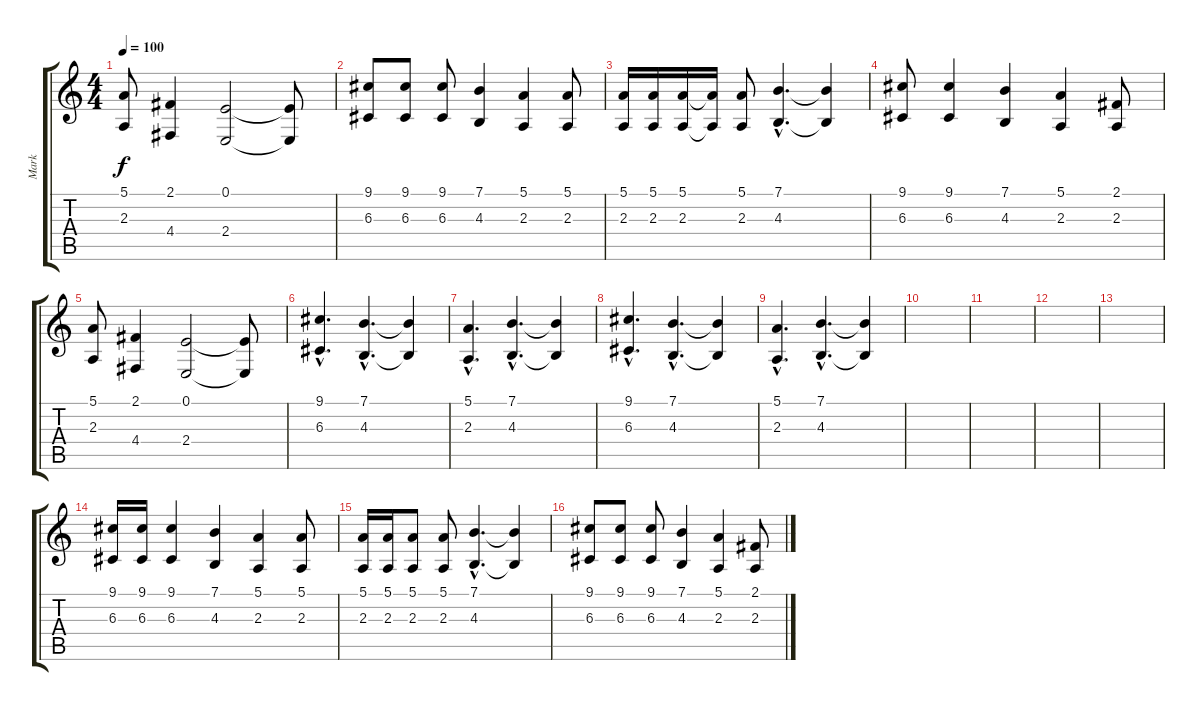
\track ("Mark" "Mark") {instrument choiraahs}
\staff {score tabs}
\tuning (E4 B3 G3 D3 A2 E2) {hide}
\ts (4 4)
\tempo 100
\clef g2
\ks c
(5.1 2.3).8{dy f} (2.1 4.4).4 (0.1 2.4).2 (0.1{t} 2.4{t}).8 |
(9.1 6.3).8 (9.1 6.3).8 (9.1 6.3).8 (7.1 4.3).4 (5.1 2.3).4 (5.1 2.3).8 |
(5.1 2.3).16 (5.1 2.3).16 (5.1 2.3).16 (5.1{t} 2.3{t}).16 (5.1 2.3).8 (7.1{hac} 4.3{hac}).4{d} (7.1{t} 4.3{t}).4 |
(9.1 6.3).8 (9.1 6.3).4 (7.1 4.3).4 (5.1 2.3).4 (2.1 2.3).8 |
(5.1 2.3).8 (2.1 4.4).4 (0.1 2.4).2 (0.1{t} 2.4{t}).8 |
(9.1{hac} 6.3{hac}).4{d} (7.1{hac} 4.3{hac}).4{d} (7.1{t} 4.3{t}).4 |
(5.1{hac} 2.3{hac}).4{d} (7.1{hac} 4.3{hac}).4{d} (7.1{t} 4.3{t}).4 |
(9.1{hac} 6.3{hac}).4{d} (7.1{hac} 4.3{hac}).4{d} (7.1{t} 4.3{t}).4 |
(5.1{hac} 2.3{hac}).4{d} (7.1{hac} 4.3{hac}).4{d} (7.1{t} 4.3{t}).4 |
|
|
|
|
(9.1 6.3).16 (9.1 6.3).16 (9.1 6.3).4 (7.1 4.3).4 (5.1 2.3).4 (5.1 2.3).8 |
(5.1 2.3).16 (5.1 2.3).16 (5.1 2.3).8 (5.1 2.3).8 (7.1{hac} 4.3{hac}).4{d} (7.1{t} 4.3{t}).4 |
(9.1 6.3).8 (9.1 6.3).8 (9.1 6.3).8 (7.1 4.3).4 (5.1 2.3).4 (2.1 2.3).8
